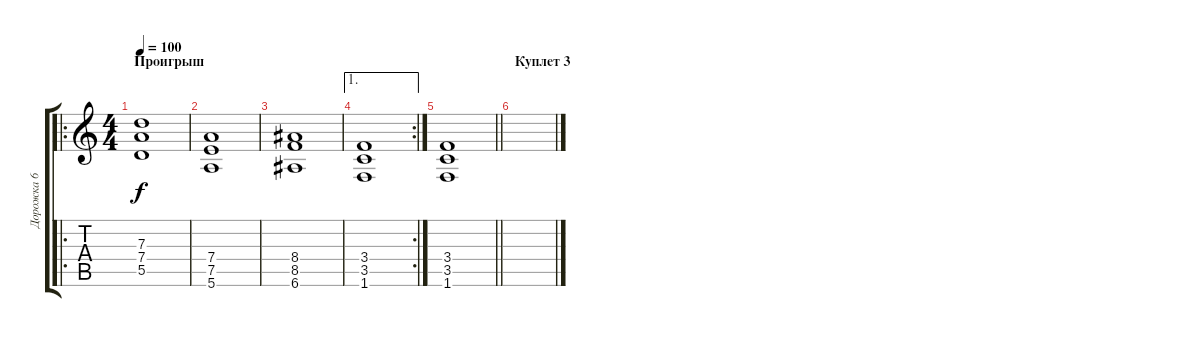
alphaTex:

\track ("Дорожка 6" "Дорожка 6") {instrument distortionguitar}
\staff {score tabs}
\tuning (E4 B3 G3 D3 A2 E2) {hide}
\ro
\ts (4 4)
\section ("" "Проигрыш")
\tempo 100
\clef g2
\ks c
(7.3 7.4 5.5).1{dy f volume 14} |
(7.4 7.5 5.6).1 |
(8.4 8.5 6.6).1 |
\ae 1
\rc 2
(3.4 3.5 1.6).1 |
\barLineRight lightlight
(3.4 3.5 1.6).1 |
\section ("" "Куплет 3")
